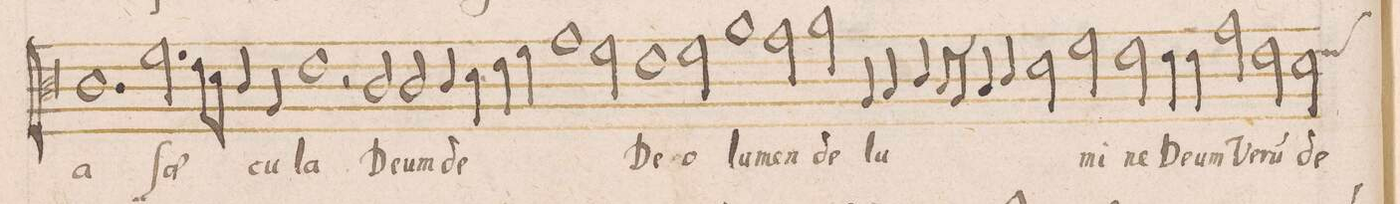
**kern	**text
*I"DISCANTVS	*
*clefC3	*
*k[]	*
*met(C|)	*
*M2/1	*
1.c\	-a
=38-	=38-
2.f\	ſae-
8e\L	.
8d\J	.
4c/	.
4A/	-cu-
=39-	=39-
1e\	-la
2r	.
2c/	De-
=40-	=40-
2c/	-um
4c/	de
4d\	.
4e\	.
4f\	.
1gny\	.
=41-	=41-
2f\	.
1e\	De-
=42-	=42-
2f\	-o
1a\	lu-
2g\	-men
=43-	=43-
2a\	de
4A/	lu-
4B/	.
4c/	.
8B/L	.
8A/J	.
4B/	.
4c/	.
=44-	=44-
2d\	.
2f\	mi-
2e\	-ne
4e\	De-
4e\	-um
=45-	=45-
2g\	Ve-
2e\	-ru(m)
*custos:e	*
2d\	de
*-	*-
